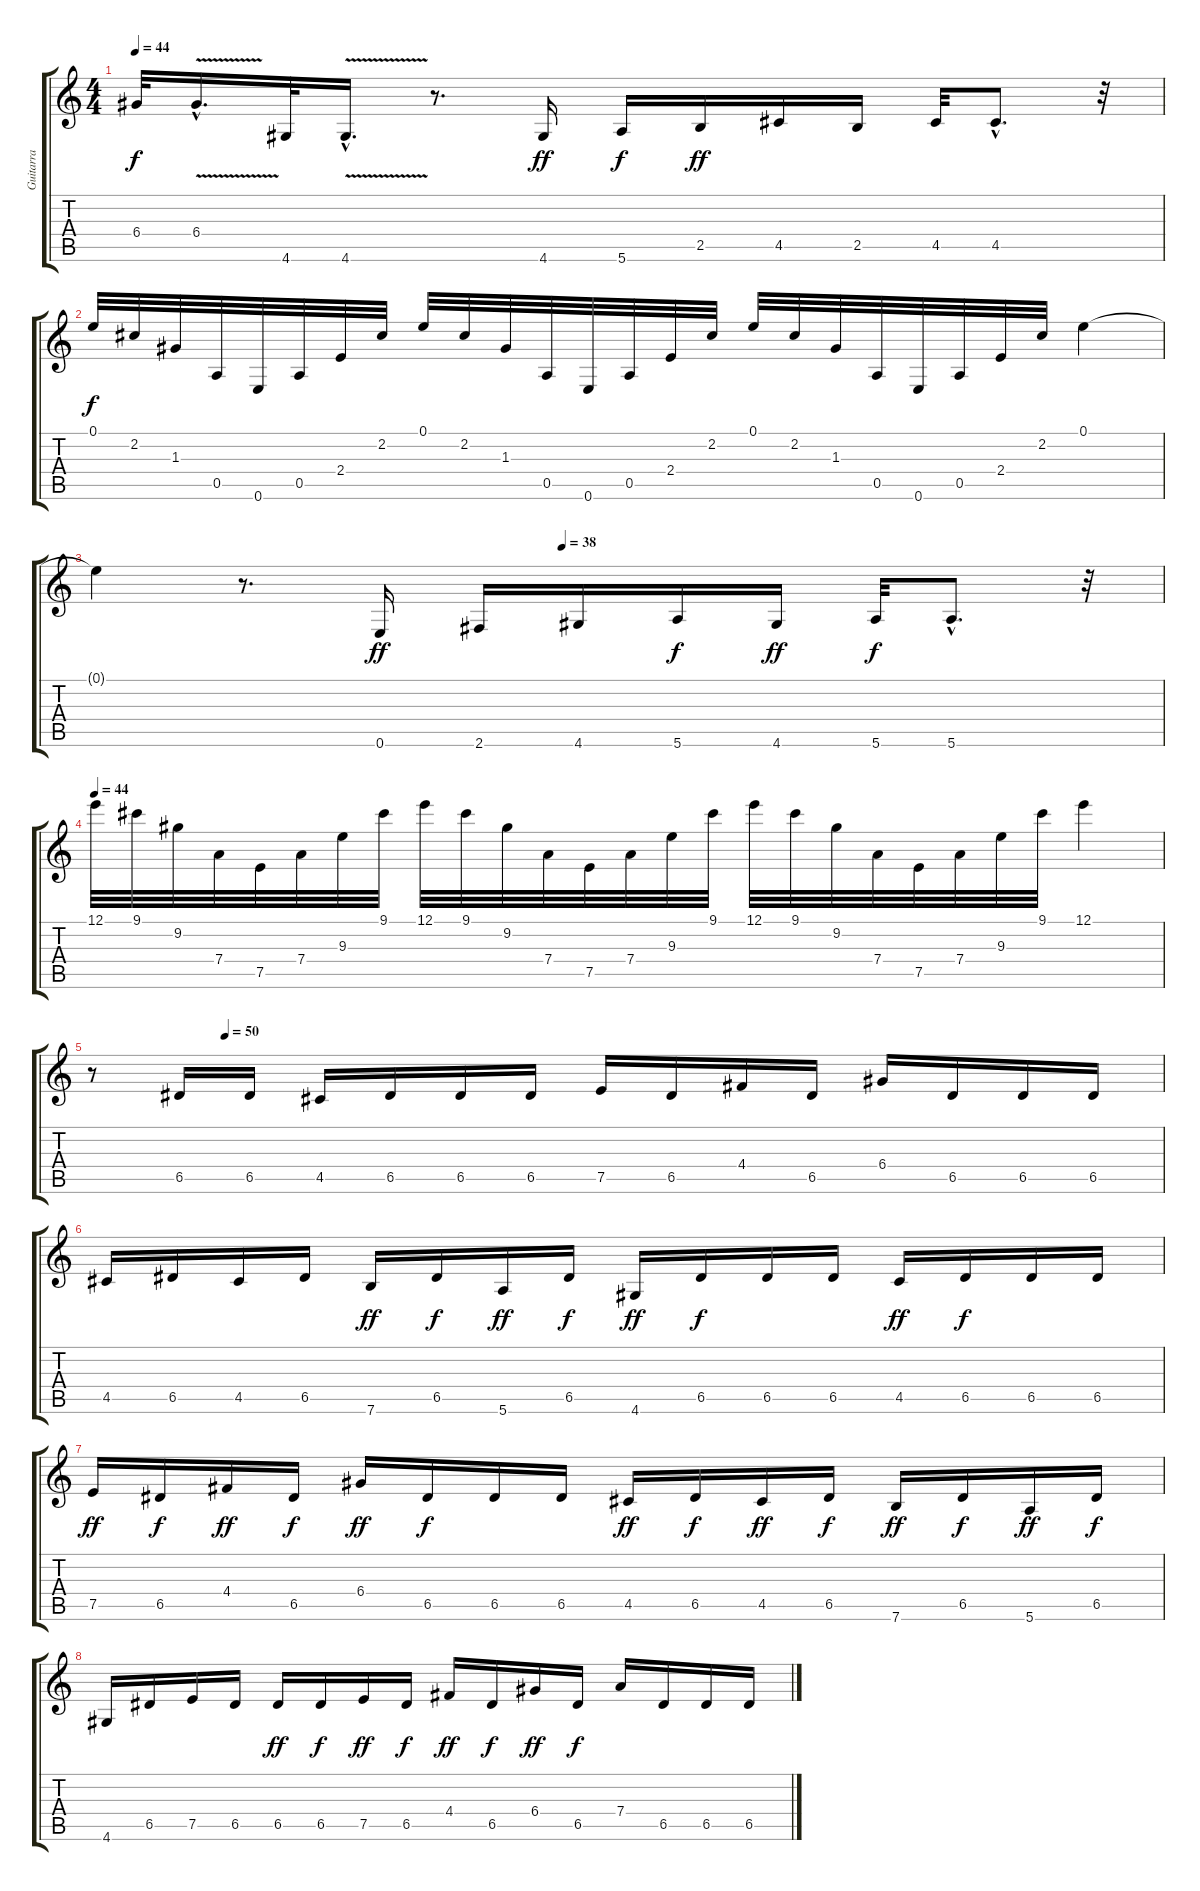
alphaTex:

\track ("Guitarra  Clasica" "Guitarra  ") {instrument acousticguitarnylon}
\staff {score tabs}
\tuning (E4 B3 G3 D3 A2 E2) {hide}
\ts (4 4)
\tempo 44
\clef g2
\ks c
6.4.32{dy f} 6.4{v hac}.16{d} 4.6.32 4.6{v hac}.16{d} r.8{d} 4.6.16{dy ff} 5.6.16{dy f} 2.5.16{dy ff} 4.5.16 2.5.16 4.5.32 4.5{hac}.8{d} r.32 |
0.1.32{dy f} 2.2.32 1.3.32 0.5.32 0.6.32 0.5.32 2.4.32 2.2.32 0.1.32 2.2.32 1.3.32 0.5.32 0.6.32 0.5.32 2.4.32 2.2.32 0.1.32 2.2.32 1.3.32 0.5.32 0.6.32 0.5.32 2.4.32 2.2.32 0.1.4 |
\tempo (38 0.4375)
0.1{t}.4 r.8{d} 0.6.16{dy ff} 2.6.16 4.6.16 5.6.16{dy f} 4.6.16{dy ff} 5.6.32{dy f} 5.6{hac}.8{d} r.32 |
\tempo 44
12.1.32 9.1.32 9.2.32 7.4.32 7.5.32 7.4.32 9.3.32 9.1.32 12.1.32 9.1.32 9.2.32 7.4.32 7.5.32 7.4.32 9.3.32 9.1.32 12.1.32 9.1.32 9.2.32 7.4.32 7.5.32 7.4.32 9.3.32 9.1.32 12.1.4 |
\tempo (50 0.125)
r.8 6.5.16 6.5.16 4.5.16 6.5.16 6.5.16 6.5.16 7.5.16 6.5.16 4.4.16 6.5.16 6.4.16 6.5.16 6.5.16 6.5.16 |
4.5.16 6.5.16 4.5.16 6.5.16 7.6.16{dy ff} 6.5.16{dy f} 5.6.16{dy ff} 6.5.16{dy f} 4.6.16{dy ff} 6.5.16{dy f} 6.5.16 6.5.16 4.5.16{dy ff} 6.5.16{dy f} 6.5.16 6.5.16 |
7.5.16{dy ff} 6.5.16{dy f} 4.4.16{dy ff} 6.5.16{dy f} 6.4.16{dy ff} 6.5.16{dy f} 6.5.16 6.5.16 4.5.16{dy ff} 6.5.16{dy f} 4.5.16{dy ff} 6.5.16{dy f} 7.6.16{dy ff} 6.5.16{dy f} 5.6.16{dy ff} 6.5.16{dy f} |
4.6.16 6.5.16 7.5.16 6.5.16 6.5.16{dy ff} 6.5.16{dy f} 7.5.16{dy ff} 6.5.16{dy f} 4.4.16{dy ff} 6.5.16{dy f} 6.4.16{dy ff} 6.5.16{dy f} 7.4.16 6.5.16 6.5.16 6.5.16
